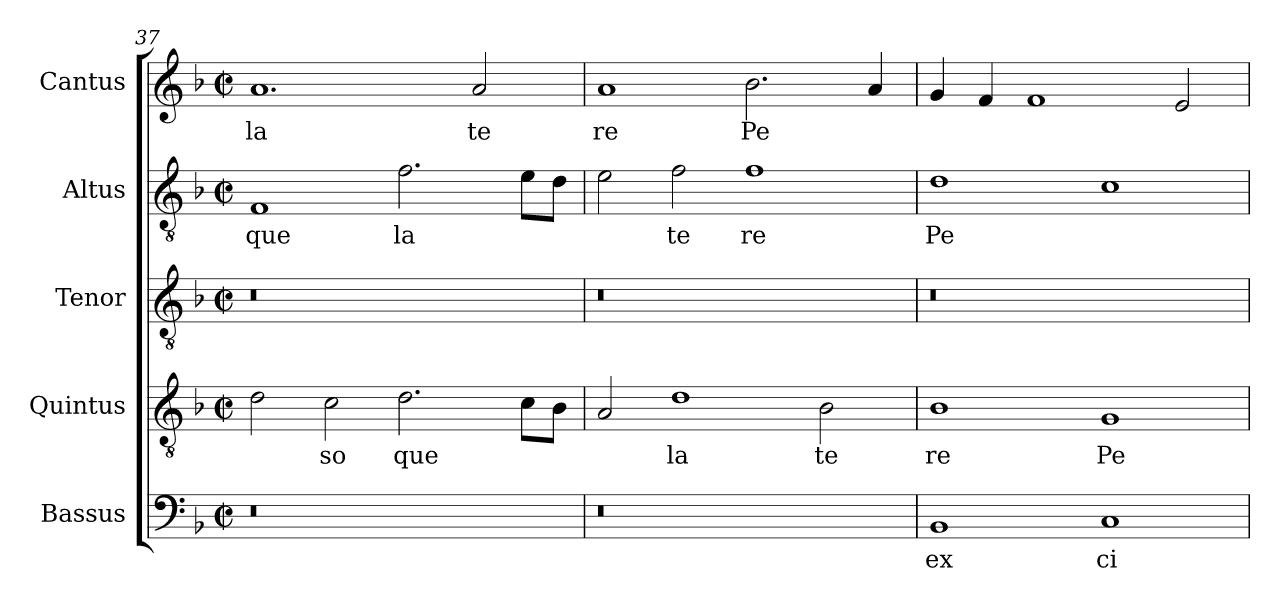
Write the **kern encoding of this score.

**kern	**text	**kern	**text	**kern	**kern	**text	**kern	**text
*part5	*part5	*part4	*part4	*part3	*part2	*part2	*part1	*part1
*staff5	*staff5	*staff4	*staff4	*staff3	*staff2	*staff2	*staff1	*staff1
*I"Bassus	*	*I"Quintus	*	*I"Tenor	*I"Altus	*	*I"Cantus	*
*clefF4	*	*clefGv2	*	*clefGv2	*clefGv2	*	*clefG2	*
*k[b-]	*	*k[b-]	*	*k[b-]	*k[b-]	*	*k[b-]	*
*F:	*	*F:	*	*F:	*F:	*	*F:	*
*M2/2	*	*M2/2	*	*M2/2	*M2/2	*	*M2/2	*
*met(c|)	*	*met(c|)	*	*met(c|)	*met(c|)	*	*met(c|)	*
=37	=37	=37	=37	=37	=37	=37	=37	=37
!	!	!	!	!	!	!LO:LY:b:cj	!	!LO:LY:b:cj
0r	.	2d\	.	0r	1F	que	1.a	la
!	!	!	!LO:LY:b:cj	!	!	!	!	!
.	.	2c\	so	.	.	.	.	.
!	!	!	!LO:LY:b	!	!	!LO:LY:b:cj	!	!
.	.	2.d\	que	.	2.f\	la	.	.
!	!	!	!	!	!	!	!	!LO:LY:b:cj
.	.	.	.	.	.	.	2a/	te
.	.	8c\L	.	.	8e\L	.	.	.
.	.	8B-\J	.	.	8d\J	.	.	.
!!LO:LB:g=z
=38	=38	=38	=38	=38	=38	=38	=38	=38
!	!	!	!	!	!	!	!	!LO:LY:b:cj
0r	.	2A/	.	0r	2e\	.	1a	re
!	!	!	!LO:LY:b:cj	!	!	!LO:LY:b:cj	!	!
.	.	1d	la	.	2f\	te	.	.
!	!	!	!	!	!	!LO:LY:b:cj	!	!LO:LY:b:cj
.	.	.	.	.	1f	re	2.b-\	Pe
!	!	!	!LO:LY:b:cj	!	!	!	!	!
.	.	2B-\	te	.	.	.	.	.
.	.	.	.	.	.	.	4a/	.
=39	=39	=39	=39	=39	=39	=39	=39	=39
!	!LO:LY:b:cj	!	!LO:LY:b:cj	!	!	!LO:LY:b:cj	!	!
1BB-	ex	1B-	re	0r	1d	Pe	4g/	.
.	.	.	.	.	.	.	4f/	.
.	.	.	.	.	.	.	1f	.
!	!LO:LY:b:cj	!	!LO:LY:b:cj	!	!	!	!	!
1C	ci	1G	Pe	.	1c	.	.	.
.	.	.	.	.	.	.	2e/	.
=	=	=	=	=	=	=	=	=
*-	*-	*-	*-	*-	*-	*-	*-	*-
